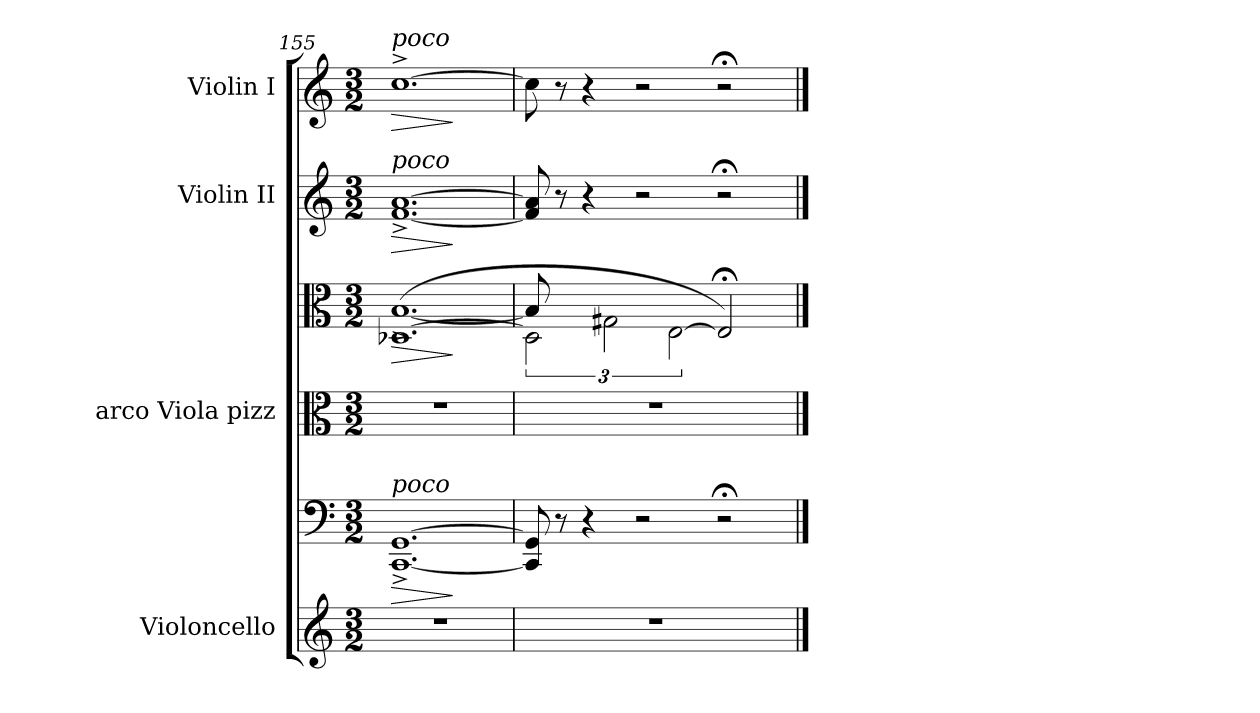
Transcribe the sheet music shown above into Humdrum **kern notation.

**kern	**kern	**dynam	**kern	**kern	**dynam	**kern	**dynam	**kern	**dynam
*part4	*part4	*part4	*part3	*part3	*part3	*part2	*part2	*part1	*part1
*staff6	*staff5	*staff5/6	*staff4	*staff3	*staff3/4	*staff2	*staff2	*staff1	*staff1
*I"Violoncello	*	*	*I"arco Viola                 pizz	*	*	*I"Violin II	*	*I"Violin I	*
*I'Vc	*	*	*I'Vla	*	*	*I'Vln	*	*I'Vln	*
*clefG2	*clefF4	*	*clefC3	*clefC3	*	*clefG2	*	*clefG2	*
*k[]	*k[]	*	*k[]	*k[]	*	*k[]	*	*k[]	*
*M3/2	*M3/2	*	*M3/2	*M3/2	*	*M3/2	*	*M3/2	*
=155	=155	=155	=155	=155	=155	=155	=155	=155	=155
!	!	!	!	!	!	!	!	!LO:TX:a:i:t=poco	!
!	!	!	!	!	!	!LO:TX:a:i:t=poco	!	!	!
!	!	!	!	!LO:TX:a:i:t=poco	!	!	!	!	!
!	!LO:TX:a:i:t=poco	!	!	!	!	!	!	!	!
!	!	!LO:HP:b	!	!	!LO:HP:b	!	!LO:HP:b	!	!LO:HP:b
*	*	*	*	*^	*	*	*	*	*
1.r	[1.CC^ [1.GG^	>	1.r	([1.D-X	[1.B^	>	[1.f^ [1.a^	>	[1.cc^	>
*	*	*	*	*v	*v	*	*	*	*	*
.	.	]	.	.	]	.	]	.	]
=156	=156	=156	=156	=156	=156	=156	=156	=156	=156
*	*	*	*	*^	*	*	*	*	*
1.r	8CC/] 8GG/]	.	1.r	3D-\]	8B/]	.	8f/] 8a/]	.	8cc\]	.
.	8r	.	.	.	1ryy	.	8r	.	8r	.
.	4r	.	.	.	.	.	4r	.	4r	.
!	!	!	!	!	!	!LO:DY:b	!	!	!	!
.	.	.	.	3G#X\	.	other-dynamics	.	.	.	.
.	2r	.	.	.	.	.	2r	.	2r	.
.	.	.	.	[3E\	.	.	.	.	.	.
.	2r;<	.	.	2E;</])	.	.	2r;<	.	2r;<	.
.	.	.	.	.	4.ryy	.	.	.	.	.
*	*	*	*	*v	*v	*	*	*	*	*
==	==	==	==	==	==	==	==	==	==
*-	*-	*-	*-	*-	*-	*-	*-	*-	*-
